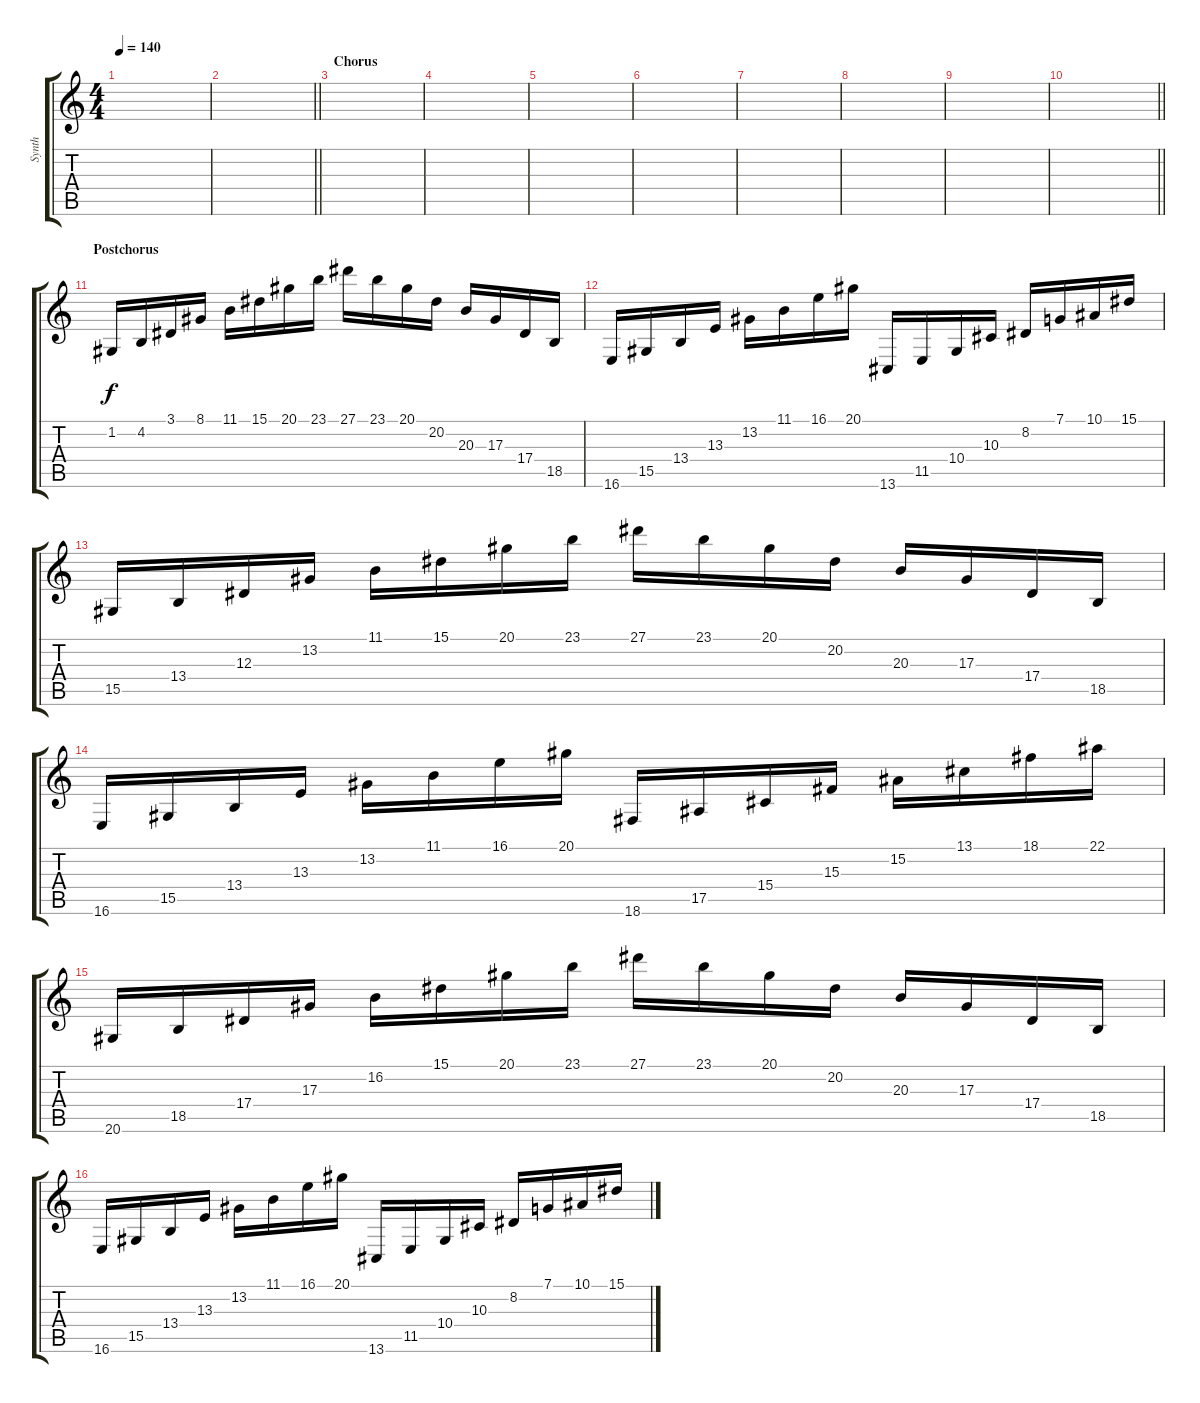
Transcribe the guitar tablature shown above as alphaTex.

\track ("Synth" "Synth") {instrument lead1square}
\staff {score tabs}
\tuning (C4 G3 Eb3 Bb2 F2 C2) {hide}
\ts (4 4)
\tempo 140
\clef g2
\ks c
|
\barLineRight lightlight
|
\section ("" "Chorus")
|
|
|
|
|
|
|
\barLineRight lightlight
|
\section ("" "Postchorus")
1.2.16 4.2.16 3.1.16 8.1.16 11.1.16 15.1.16 20.1.16 23.1.16 27.1.16 23.1.16 20.1.16 20.2.16 20.3.16 17.3.16 17.4.16 18.5.16 |
16.6.16 15.5.16 13.4.16 13.3.16 13.2.16 11.1.16 16.1.16 20.1.16 13.6.16 11.5.16 10.4.16 10.3.16 8.2.16 7.1.16 10.1.16 15.1.16 |
15.5.16 13.4.16 12.3.16 13.2.16 11.1.16 15.1.16 20.1.16 23.1.16 27.1.16 23.1.16 20.1.16 20.2.16 20.3.16 17.3.16 17.4.16 18.5.16 |
16.6.16 15.5.16 13.4.16 13.3.16 13.2.16 11.1.16 16.1.16 20.1.16 18.6.16 17.5.16 15.4.16 15.3.16 15.2.16 13.1.16 18.1.16 22.1.16 |
20.6.16 18.5.16 17.4.16 17.3.16 16.2.16 15.1.16 20.1.16 23.1.16 27.1.16 23.1.16 20.1.16 20.2.16 20.3.16 17.3.16 17.4.16 18.5.16 |
16.6.16 15.5.16 13.4.16 13.3.16 13.2.16 11.1.16 16.1.16 20.1.16 13.6.16 11.5.16 10.4.16 10.3.16 8.2.16 7.1.16 10.1.16 15.1.16
